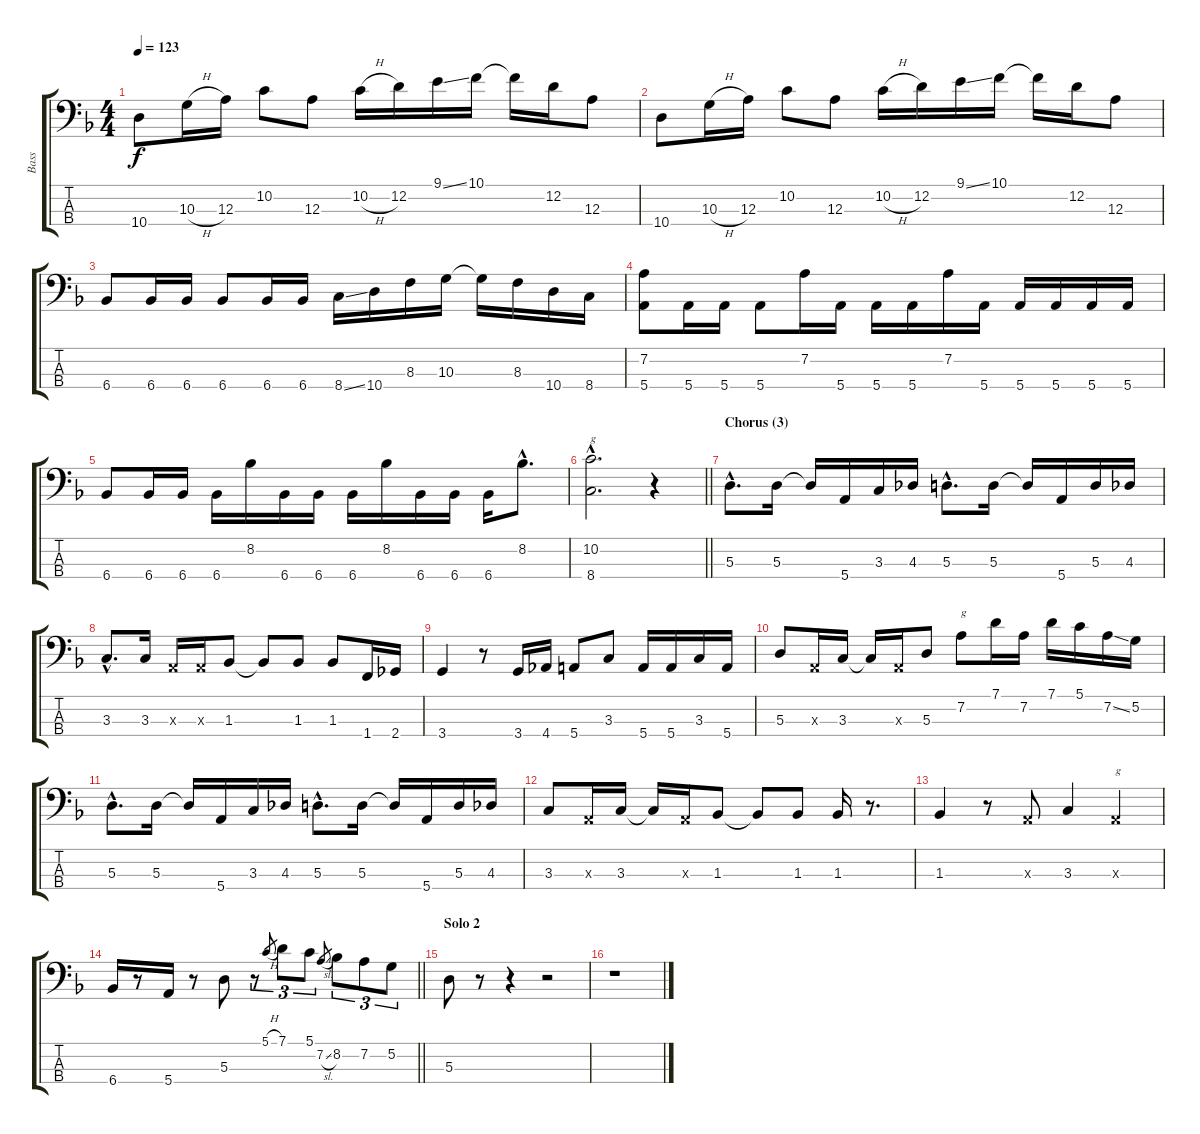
\track ("Bass" "Bass") {instrument electricbassfinger}
\staff {score tabs}
\tuning (G2 D2 A1 E1) {hide}
\ts (4 4)
\tempo 123
\clef f4
\ks dminor
10.4.8{dy f} 10.3{h}.16 12.3.16 10.2.8 12.3.8 10.2{h}.16 12.2.16 9.1{ss}.16 10.1.16 10.1{t}.16 12.2.16 12.3.8 |
10.4.8 10.3{h}.16 12.3.16 10.2.8 12.3.8 10.2{h}.16 12.2.16 9.1{ss}.16 10.1.16 10.1{t}.16 12.2.16 12.3.8 |
6.4.8 6.4.16 6.4.16 6.4.8 6.4.16 6.4.16 8.4{ss}.16 10.4.16 8.3.16 10.3.16 10.3{t}.16 8.3.16 10.4.16 8.4.16 |
(7.2 5.4).8 5.4.16 5.4.16 5.4.8 7.2.16 5.4.16 5.4.16 5.4.16 7.2.16 5.4.16 5.4.16 5.4.16 5.4.16 5.4.16 |
6.4.8 6.4.16 6.4.16 6.4.16 8.2.16 6.4.16 6.4.16 6.4.16 8.2.16 6.4.16 6.4.16 6.4.16 8.2{hac}.8{d} |
\barLineRight lightlight
(10.2{hac} 8.4{hac}).2{d txt "g"} r.4 |
\section ("" "Chorus (3)")
5.3{hac}.8{d} 5.3.16 5.3{t}.16 5.4.16 3.3.16 4.3.16 5.3{hac}.8{d} 5.3.16 5.3{t}.16 5.4.16 5.3.16 4.3.16 |
3.3{hac}.8{d} 3.3.16 0.3{x}.16 0.3{x}.16 1.3.8 1.3{t}.8 1.3.8 1.3.8 1.4.16 2.4.16 |
3.4.4 r.8 3.4.16 4.4.16 5.4.8 3.3.8 5.4.16 5.4.16 3.3.16 5.4.16 |
5.3.8 0.3{x}.16 3.3.16 3.3{t}.16 0.3{x}.16 5.3.8 7.2.8{txt "g"} 7.1.16 7.2.16 7.1.16 5.1.16 7.2{ss}.16 5.2.16 |
5.3{hac}.8{d} 5.3.16 5.3{t}.16 5.4.16 3.3.16 4.3.16 5.3{hac}.8{d} 5.3.16 5.3{t}.16 5.4.16 5.3.16 4.3.16 |
3.3.8 0.3{x}.16 3.3.16 3.3{t}.16 0.3{x}.16 1.3.8 1.3{t}.8 1.3.8 1.3.16 r.8{d} |
1.3.4 r.8 0.3{x}.8 3.3.4 0.3{x}.4{txt "g"} |
\barLineRight lightlight
6.4.16 r.8 5.4.16 r.8 5.3.8 r.8{tu (3 2)} 5.1{h}.8{gr} 7.1.8{tu (3 2)} 5.1.8{tu (3 2)} 7.2{sl}.8{gr} 8.2.8{tu (3 2)} 7.2.8{tu (3 2)} 5.2.8{tu (3 2)} |
\section ("" "Solo 2")
5.3.8 r.8 r.4 r.2 |
r.1
